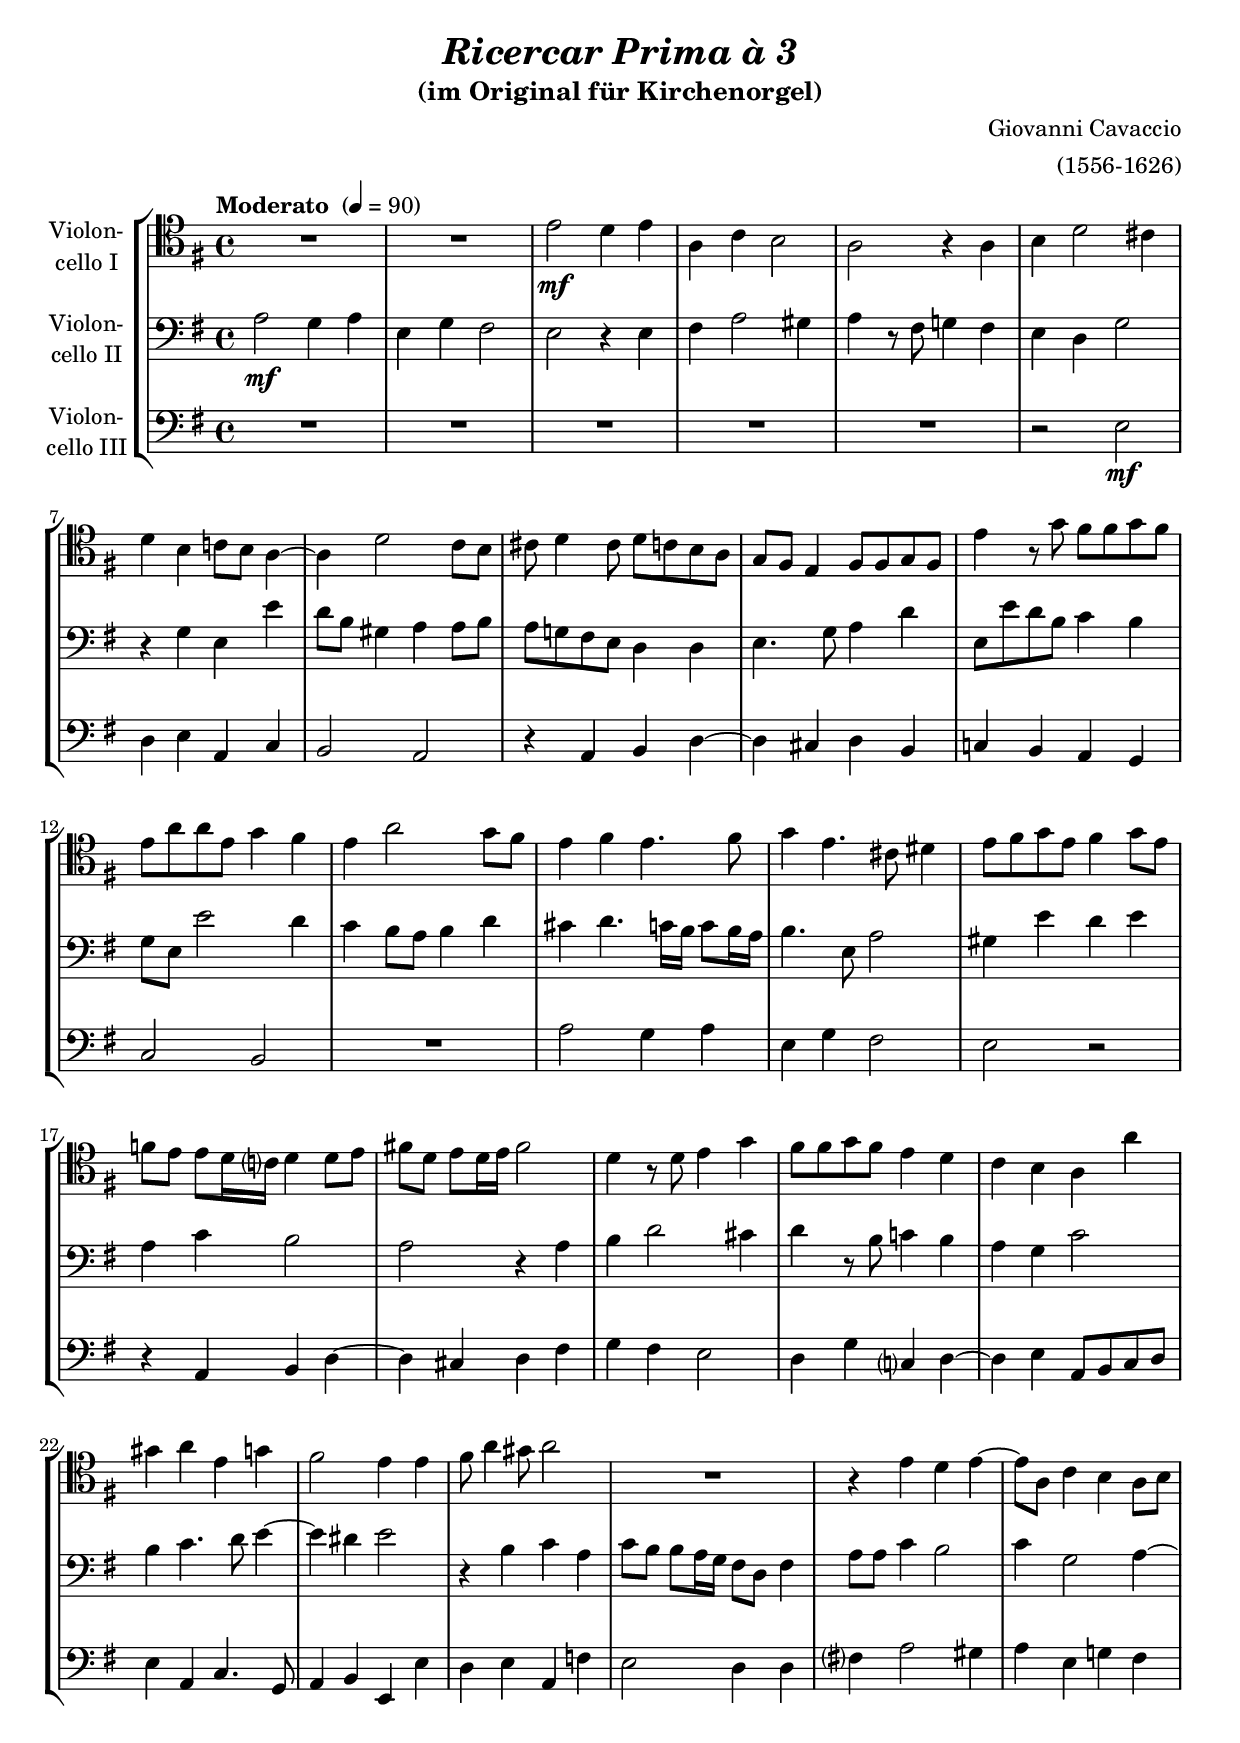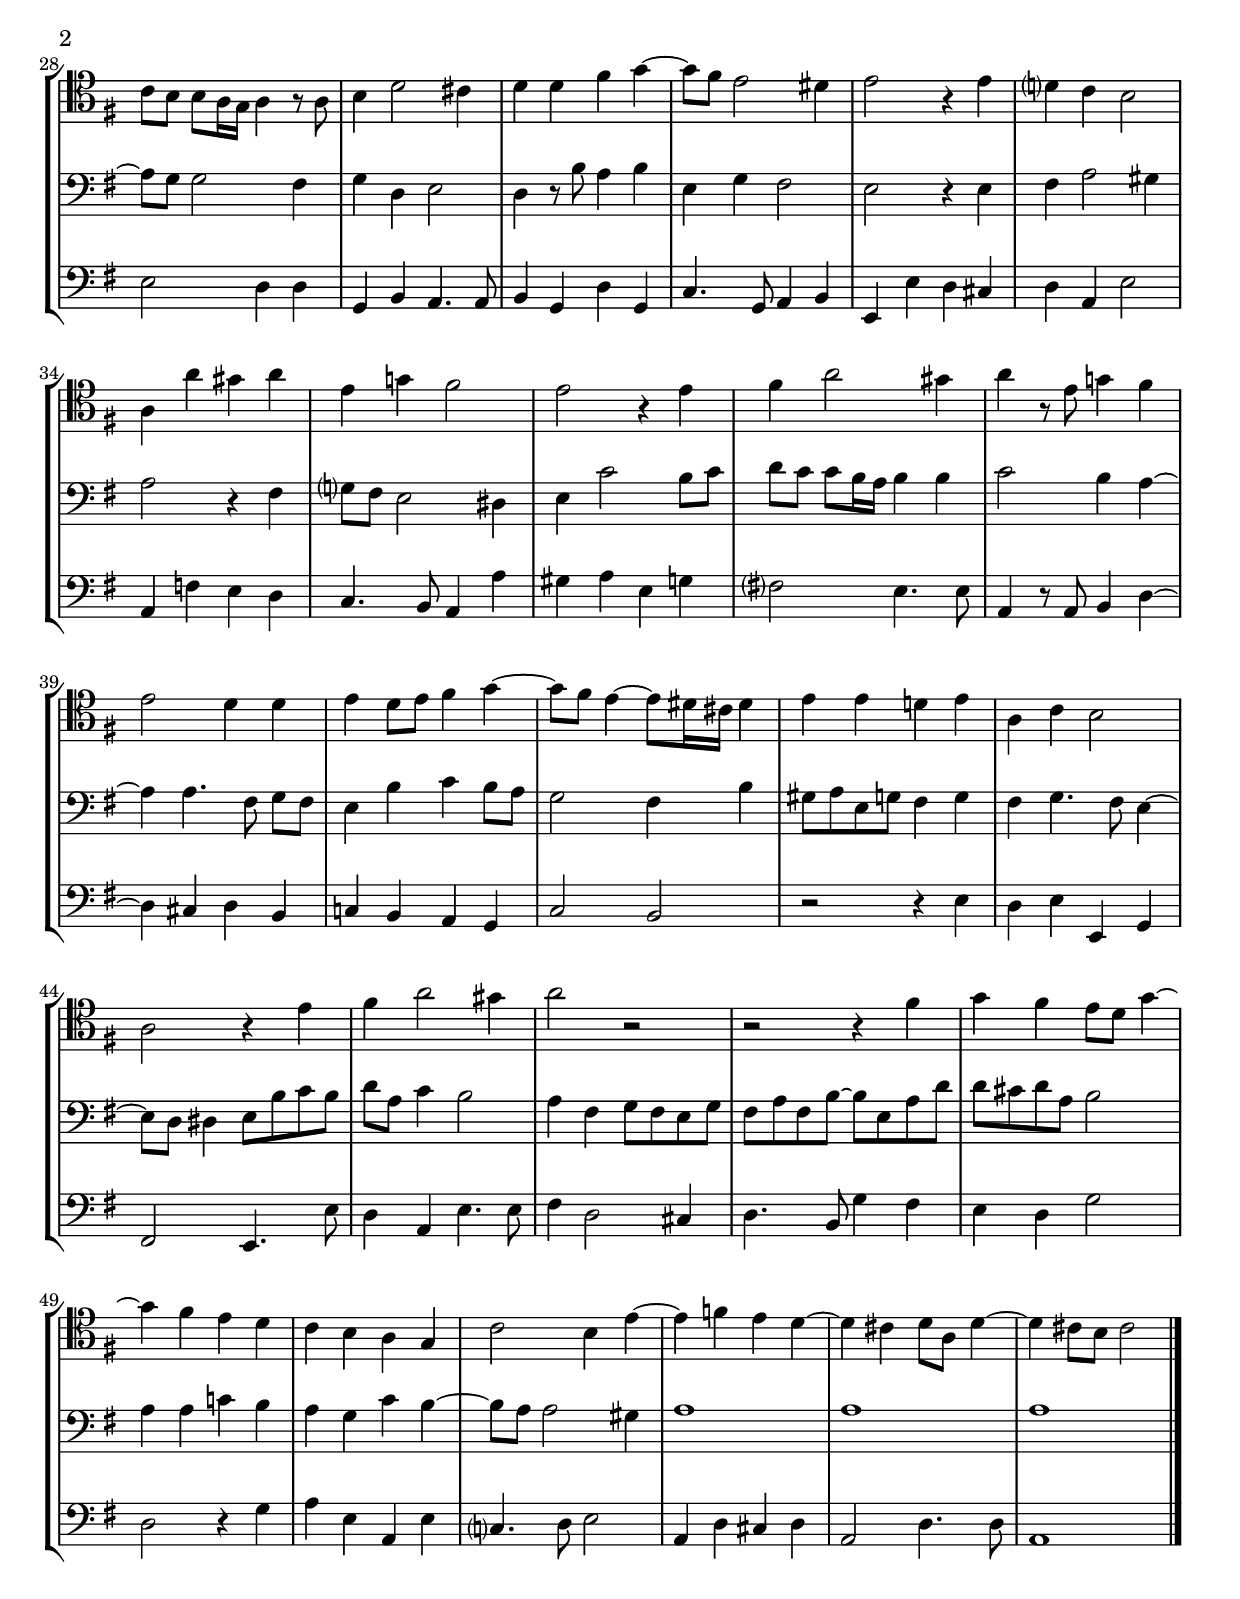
\version "2.14.2"
\include "deutsch.ly"

#(set-global-staff-size 20)

\header {
  title     = \markup \bold \italic "Ricercar Prima à 3"
  subtitle  = "(im Original für Kirchenorgel)"
  composer  = "Giovanni Cavaccio"
  arranger  = "(1556-1626)"
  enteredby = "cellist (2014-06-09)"
}

voiceconsts = {
  \key g \major
  \clef "bass"
% \numericTimeSignature
 \compressFullBarRests
  \tempo "Moderato " 4=90
}

%mihi = "clarinet"
%milo = "bassoon"
mihi = "church organ"
milo = "church organ"

va = \relative c' {
  \voiceconsts
  \clef "tenor"

  R1*2
  e2\mf d4 e
  a, c h2
  a r4 a

  h d2 cis4
  d h c!8 h a4~
  a d2 c8 h
  cis d4 cis8 d c h a
  g fis e4 fis8 fis g fis

  e'4 r8 g fis fis g fis
  e a a e g4 fis
  e a2 g8 fis
  e4 fis e4. fis8
  g4 e4. cis8 dis4

  e8 fis g e fis4 g8 e
  f e e d16 c? d4 d8 e
  fis! d e d16 e fis2
  d4 r8 d e4 g
  fis8 fis g fis e4 d

  c h a a'
  gis a e g
  fis2 e4 e
  fis8 a4 gis8 a2
  R1

  r4 e d e~
  e8 a, c4 h a8 h
  c h h a16 g a4 r8 a
  h4 d2 cis4
  d d fis g~

  g8 fis e2 dis4
  e2 r4 e
  d? c h2
  a4 a' gis a
  e g! fis2
  e r4 e

  fis a2 gis4
  a r8 e g!4 fis
  e2 d4 d
  e d8 e fis4 g~
  g8 fis e4~ e8 dis16 cis dis4

  e4 e d! e
  a, c h2
  a r4 e'
  fis a2 gis4

  a2 r
  r r4 fis
  g fis e8 d g4~
  g fis e d

  c h a g
  c2 h4 e~
  e f e d~
  d cis d8 a d4~
  d cis8 h cis2 \bar "|."
}

vb = \relative c' {
  \voiceconsts

  a2\mf g4 a
  e g fis2
  e r4 e
  fis a2 gis4
  a r8 fis g!4 fis

  e d g2
  r4 g e e'
  d8 h gis4 a a8 h
  a g! fis e d4 d
  e4. g8 a4 d

  e,8 e' d h c4 h
  g8 e e'2 d4
  c h8 a h4 d
  cis d4. c16 h c8 h16 a
  h4. e,8 a2

  gis4 e' d e
  a, c h2
  a r4 a
  h d2 cis4
  d r8 h c!4 h

  a g c2
  h4 c4. d8 e4~
  e dis e2
  r4 h c a
  c8 h h a16 g fis8 d fis4

  a8 a c4 h2
  c4 g2 a4~
  a8 g g2 fis4
  g d e2
  d4 r8 h' a4 h

  e, g fis2
  e r4 e
  fis a2 gis4
  a2 r4 fis
  g?8 fis e2 dis4
  e c'2 h8 c

  d8 c c h16 a h4 h
  c2 h4 a~
  a a4. fis8 g[ fis]
  e4 h' c h8 a
  g2 fis4 h

  gis8 a e g fis4 g
  fis g4. fis8 e4~
  e8 d dis4 e8 h' c h
  d a c4 h2

  a4 fis g8 fis e g
  fis a fis h~ h e, a d
  d cis d a h2
  a4 a c! h

  a g c h~
  h8 a a2 gis4
  a1
  a
  a \bar "|."
}

vc = \relative c {
  \voiceconsts

  R1*5
  r2 e\mf
  d4 e a, c
  h2 a
  r4 a h d~
  d cis d h

  c! h a g
  c2 h
  R1
  a'2 g4 a
  e g fis2

  e r
  r4 a, h d~
  d cis d fis
  g fis e2
  d4 g c,? d~

  d e a,8 h c d
  e4 a, c4. g8
  a4 h e, e'
  d e a, f'
  e2 d4 d

  fis? a2 gis4
  a e g! fis
  e2 d4 d
  g, h a4. a8
  h4 g d' g,

  c4. g8 a4 h
  e, e' d cis
  d a e'2
  a,4 f' e d
  c4. h8 a4 a'
  gis a e g

  fis?2 e4. e8
  a,4 r8 a h4 d~
  d cis d h
  c! h a g
  c2 h

  r r4 e
  d e e, g
  fis2 e4. e'8
  d4 a e'4. e8

  fis4 d2 cis4
  d4. h8 g'4 fis
  e d g2
  d r4 g

  a e a, e'
  c?4. d8 e2
  a,4 d cis d
  a2 d4. d8
  a1 \bar "|."
}


music = \new StaffGroup <<
      \new Staff {
	\set Staff.midiInstrument = \milo
	\set Staff.instrumentName = \markup \center-column { "Violon-" "cello I" }
	\transpose g g { \va }
      }

      \new Staff {
	\set Staff.midiInstrument = \milo
	\set Staff.instrumentName = \markup \center-column { "Violon-" "cello II" }
	\transpose g g { \vb }
      }

      \new Staff {
	\set Staff.midiInstrument = \milo
	\set Staff.instrumentName = \markup \center-column { "Violon-" "cello III" }
	\transpose g g { \vc }
      }
>>

\book {
  \score {
    \music
    \layout {}
  }

  \score {
    \unfoldRepeats \music

    \midi {
      \context {
        \Score
      }
    }
  }
}
